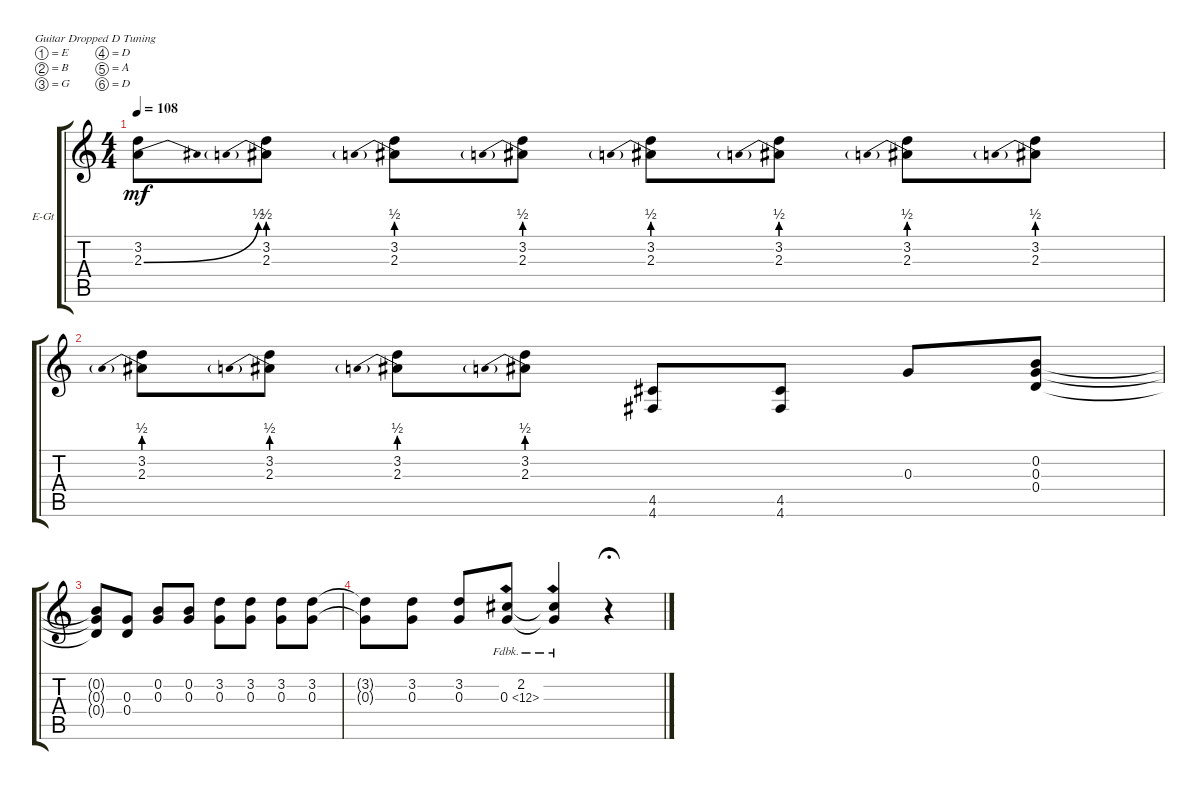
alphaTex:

\defaultSystemsLayout 4
\bracketExtendMode groupsimilarinstruments
\firstSystemTrackNameOrientation horizontal
\otherSystemsTrackNameOrientation horizontal
\track ("Gtr. 1 (intro clean, then crunch)" "E-Gt") {instrument electricguitarclean}
\staff {score tabs}
\tuning (E4 B3 G3 D3 A2 D2)
\ts (4 4)
\tempo 108
\clef g2
\ks c
(2.3{be (bend 0 0 15 2)} 3.2).8{dy mf} (2.3{be (prebend 0 2 60 2)} 3.2).8 (2.3{be (prebend 0 2 60 2)} 3.2).8 (2.3{be (prebend 0 2 60 2)} 3.2).8 (2.3{be (prebend 0 2 60 2)} 3.2).8 (2.3{be (prebend 0 2 60 2)} 3.2).8 (2.3{be (prebend 0 2 60 2)} 3.2).8 (2.3{be (prebend 0 2 60 2)} 3.2).8 |
(2.3{be (prebend 0 2 60 2)} 3.2).8 (2.3{be (prebend 0 2 60 2)} 3.2).8 (2.3{be (prebend 0 2 60 2)} 3.2).8 (2.3{be (prebend 0 2 60 2)} 3.2).8 (4.5 4.6).8 (4.5 4.6).8 0.3.8 (0.2 0.3 0.4).8 |
(0.2{t} 0.3{t} 0.4{t}).8 (0.3 0.4).8 (0.2 0.3).8 (0.2 0.3).8 (3.2 0.3).8 (0.3 3.2).8 (0.3 3.2).8 (0.3 3.2).8 |
(0.3{t} 3.2{t}).8 (0.3 3.2).8 (0.3 3.2).8 (0.3{fh 12} 2.2).8 (0.3{fh 12 t} 2.2{t}).4 r.4{fermata (medium 0.5)}
